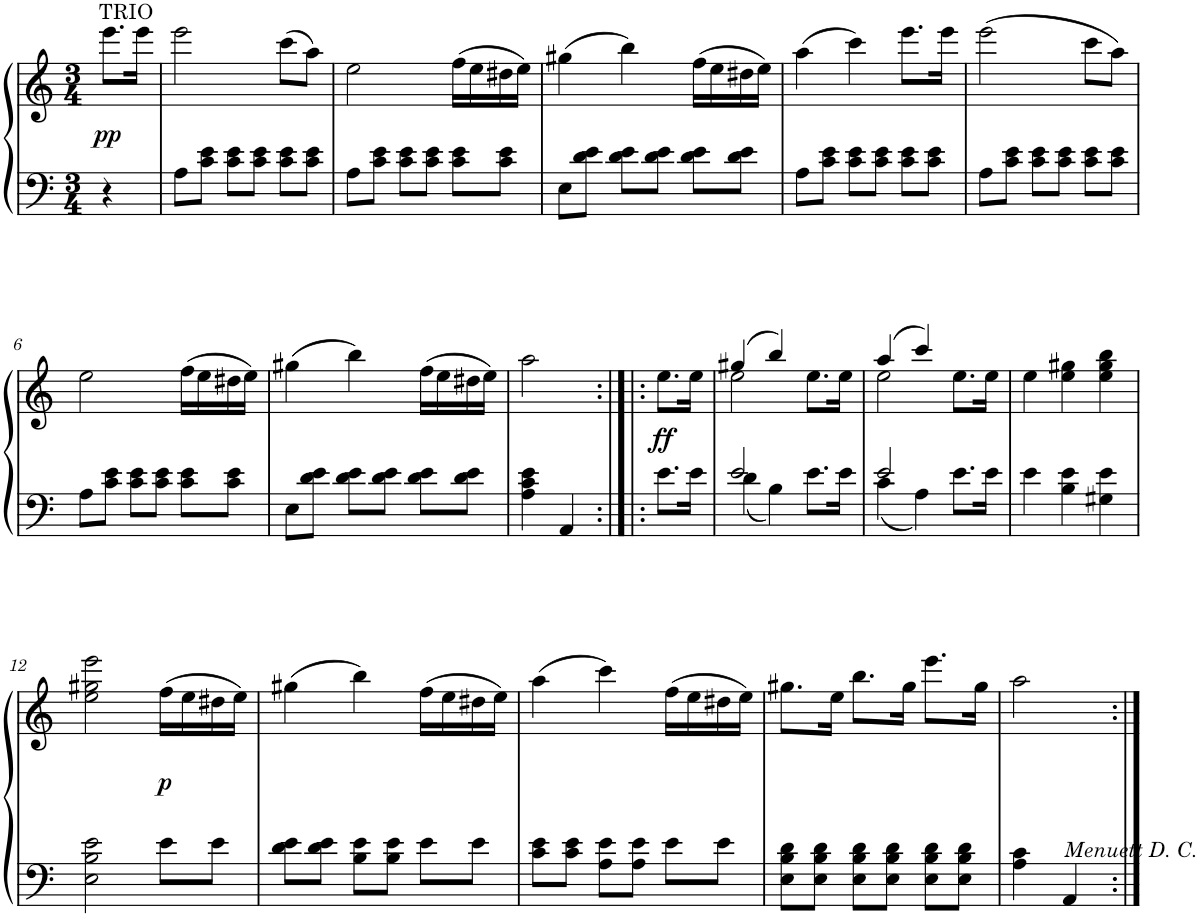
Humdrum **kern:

**kern	**kern	**dynam
*part1	*part1	*part1
*staff2	*staff1	*staff1/2
*I"Piano	*	*
*I'Pno.	*	*
*clefF4	*clefG2	*
*k[]	*k[]	*
*M3/4	*M3/4	*
=	=	=
!	!LO:TX:a:t=TRIO	!
!	!	!LO:DY:b
4r	8.eee\L	pp
.	16eee\Jk	.
=1	=1	=1
8A\L	2eee\	.
8c\ 8e\J	.	.
8c\ 8e\L	.	.
8c\ 8e\J	.	.
8c\ 8e\L	(8ccc\L	.
8c\ 8e\J	8aa\J)	.
=2	=2	=2
8A\L	2ee\	.
8c\ 8e\J	.	.
8c\ 8e\L	.	.
8c\ 8e\J	.	.
8c\ 8e\L	(16ff\LL	.
.	16ee\	.
8c\ 8e\J	16dd#X\	.
.	16ee\JJ)	.
=3	=3	=3
8E\L	(4gg#X\	.
8d\ 8e\J	.	.
8d\ 8e\L	4bb\)	.
8d\ 8e\J	.	.
8d\ 8e\L	(16ff\LL	.
.	16ee\	.
8d\ 8e\J	16dd#X\	.
.	16ee\JJ)	.
=4	=4	=4
8A\L	(4aa\	.
8c\ 8e\J	.	.
8c\ 8e\L	4ccc\)	.
8c\ 8e\J	.	.
8c\ 8e\L	8.eee\L	.
8c\ 8e\J	.	.
.	16eee\Jk	.
=5	=5	=5
8A\L	(2eee\	.
8c\ 8e\J	.	.
8c\ 8e\L	.	.
8c\ 8e\J	.	.
8c\ 8e\L	8ccc\L	.
8c\ 8e\J	8aa\J)	.
!!LO:LB:g=z
=6	=6	=6
8A\L	2ee\	.
8c\ 8e\J	.	.
8c\ 8e\L	.	.
8c\ 8e\J	.	.
8c\ 8e\L	(16ff\LL	.
.	16ee\	.
8c\ 8e\J	16dd#X\	.
.	16ee\JJ)	.
=7	=7	=7
8E\L	(4gg#X\	.
8d\ 8e\J	.	.
8d\ 8e\L	4bb\)	.
8d\ 8e\J	.	.
8d\ 8e\L	(16ff\LL	.
.	16ee\	.
8d\ 8e\J	16dd#X\	.
.	16ee\JJ)	.
=8	=8	=8
4A\ 4c\ 4e\	2aa\	.
4AA/	.	.
=8X1:|!|:	=8X1:|!|:	=8X1:|!|:
!	!	!LO:DY:b
8.e\L	8.ee\L	ff
16e\Jk	16ee\Jk	.
=9	=9	=9
*^	*^	*
2e/	4d\	(4gg#X/	2ee\	.
.	4B\	4bb/)	.	.
8.e\L	4ryy	8.ee\L	4ryy	.
16e\Jk	.	16ee\Jk	.	.
=10	=10	=10	=10	=10
2e/	4c\	(4aa/	2ee\	.
.	4A\	4ccc/)	.	.
8.e\L	4ryy	8.ee\L	4ryy	.
16e\Jk	.	16ee\Jk	.	.
*v	*v	*	*	*
*	*v	*v	*
=11	=11	=11
4e\	4ee\	.
4B\ 4e\	4ee\ 4gg#X\	.
4G#X\ 4e\	4ee\ 4gg#\ 4bb\	.
!!LO:LB:g=z
=12	=12	=12
2E\ 2B\ 2e\	2ee\ 2gg#X\ 2eee\	.
!	!	!LO:DY:b
8e\L	(16ff\LL	p
.	16ee\	.
8e\J	16dd#X\	.
.	16ee\JJ)	.
=13	=13	=13
8d\ 8e\L	(4gg#X\	.
8d\ 8e\J	.	.
8B\ 8e\L	4bb\)	.
8B\ 8e\J	.	.
8e\L	(16ff\LL	.
.	16ee\	.
8e\J	16dd#X\	.
.	16ee\JJ)	.
=14	=14	=14
8c\ 8e\L	(4aa\	.
8c\ 8e\J	.	.
8A\ 8e\L	4ccc\)	.
8A\ 8e\J	.	.
8e\L	(16ff\LL	.
.	16ee\	.
8e\J	16dd#X\	.
.	16ee\JJ)	.
=15	=15	=15
8E\ 8B\ 8d\L	8.gg#X\L	.
8E\ 8B\ 8d\J	.	.
.	16ee\Jk	.
8E\ 8B\ 8d\L	8.bb\L	.
8E\ 8B\ 8d\J	.	.
.	16gg#\Jk	.
8E\ 8B\ 8d\L	8.eee\L	.
8E\ 8B\ 8d\J	.	.
.	16gg#\Jk	.
=16	=16	=16
*	*^	*
4A\ 4c\	2aa\	4ryy	.
!	!	!LO:TX:b:i:t=Menuett D. C.	!
4AA/	.	4ryy	.
*	*v	*v	*
=:|!	=:|!	=:|!
*-	*-	*-
